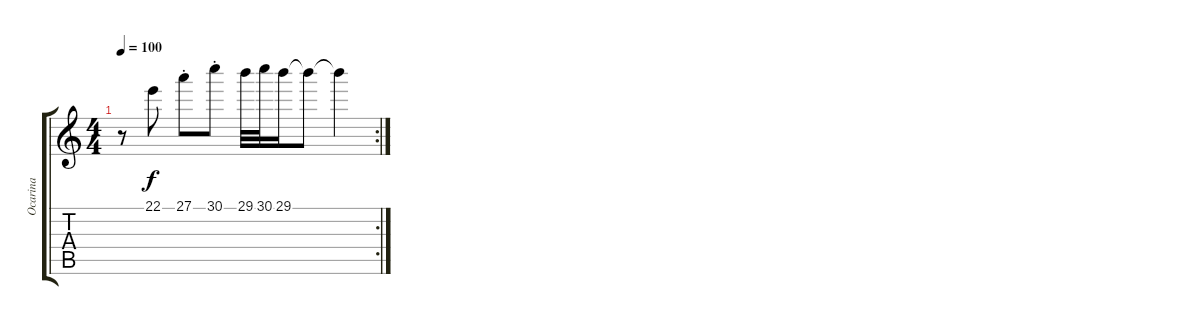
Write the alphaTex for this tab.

\track ("Ocarina" "Ocarina") {instrument ocarina}
\staff {score tabs}
\tuning (Gb4 Db4 A3 E3 B2 Gb2) {hide}
\rc 2
\ts (4 4)
\tempo 100
\clef g2
\ks c
r.8{dy f} 22.1.8 27.1{st}.8 30.1{st}.8 29.1.32 30.1.32 29.1.16 29.1{t}.8 29.1{t}.4
